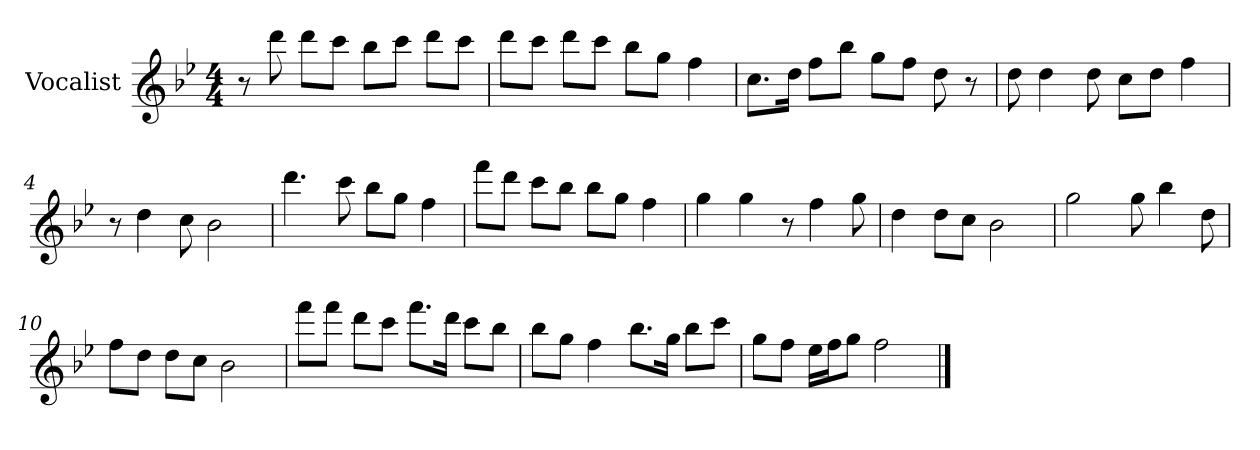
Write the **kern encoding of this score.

**kern
*part1
*staff1
*I"Vocalist
*k[b-e-]
*B-:
*M4/4
=
8r
8ddd
8dddL
8cccJ
8bb-L
8cccJ
8dddL
8cccJ
=1
8dddL
8cccJ
8dddL
8cccJ
8bb-L
8ggJ
4ff
=2
8.ccL
16ddJk
8ffL
8bb-J
8ggL
8ffJ
8dd
8r
=3
8dd
4dd
8dd
8ccL
8ddJ
4ff
=4
8r
4dd
8cc
2b-
=5
4.ddd
8ccc
8bb-L
8ggJ
4ff
=6
8fffL
8dddJ
8cccL
8bb-J
8bb-L
8ggJ
4ff
=7
4gg
4gg
8r
4ff
8gg
=8
4dd
8ddL
8ccJ
2b-
=9
2gg
8gg
4bb-
8dd
=10
8ffL
8ddJ
8ddL
8ccJ
2b-
=11
8fffL
8fffJ
8dddL
8cccJ
8.fffL
16dddJk
8cccL
8bb-J
=12
8bb-L
8ggJ
4ff
8.bb-L
16ggJk
8bb-L
8cccJ
=13
8ggL
8ffJ
16ee-LL
16ffJ
8ggJ
2ff
==
*-
